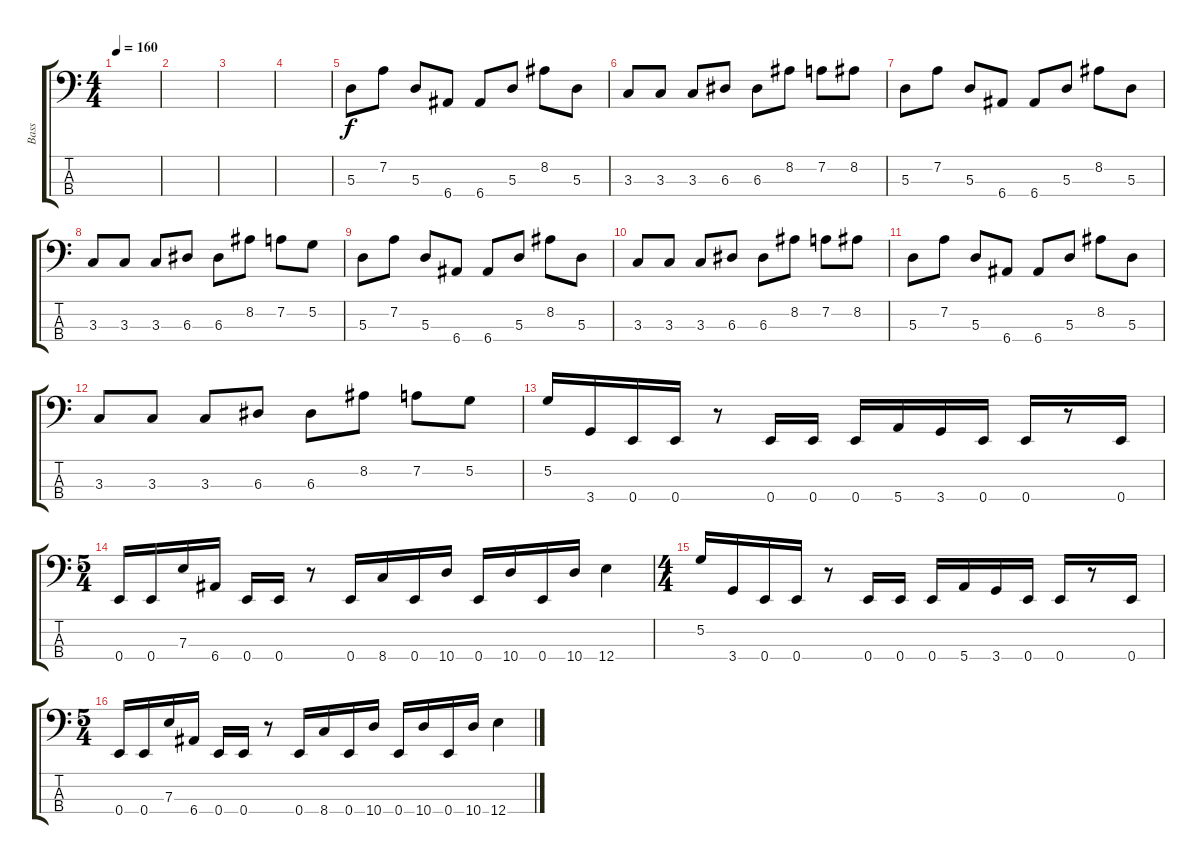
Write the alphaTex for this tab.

\track ("Bass" "Bass") {instrument electricbassfinger}
\staff {score tabs}
\tuning (G2 D2 A1 E1) {hide}
\ts (4 4)
\tempo 160
\clef f4
\ks c
|
|
|
|
5.3.8 7.2.8 5.3.8 6.4.8 6.4.8 5.3.8 8.2.8 5.3.8 |
3.3.8 3.3.8 3.3.8 6.3.8 6.3.8 8.2.8 7.2.8 8.2.8 |
5.3.8 7.2.8 5.3.8 6.4.8 6.4.8 5.3.8 8.2.8 5.3.8 |
3.3.8 3.3.8 3.3.8 6.3.8 6.3.8 8.2.8 7.2.8 5.2.8 |
5.3.8 7.2.8 5.3.8 6.4.8 6.4.8 5.3.8 8.2.8 5.3.8 |
3.3.8 3.3.8 3.3.8 6.3.8 6.3.8 8.2.8 7.2.8 8.2.8 |
5.3.8 7.2.8 5.3.8 6.4.8 6.4.8 5.3.8 8.2.8 5.3.8 |
3.3.8 3.3.8 3.3.8 6.3.8 6.3.8 8.2.8 7.2.8 5.2.8 |
5.2.16 3.4.16 0.4.16 0.4.16 r.8 0.4.16 0.4.16 0.4.16 5.4.16 3.4.16 0.4.16 0.4.16 r.8 0.4.16 |
\ts (5 4)
0.4.16 0.4.16 7.3.16 6.4.16 0.4.16 0.4.16 r.8 0.4.16 8.4.16 0.4.16 10.4.16 0.4.16 10.4.16 0.4.16 10.4.16 12.4.4 |
\ts (4 4)
5.2.16 3.4.16 0.4.16 0.4.16 r.8 0.4.16 0.4.16 0.4.16 5.4.16 3.4.16 0.4.16 0.4.16 r.8 0.4.16 |
\ts (5 4)
0.4.16 0.4.16 7.3.16 6.4.16 0.4.16 0.4.16 r.8 0.4.16 8.4.16 0.4.16 10.4.16 0.4.16 10.4.16 0.4.16 10.4.16 12.4.4
